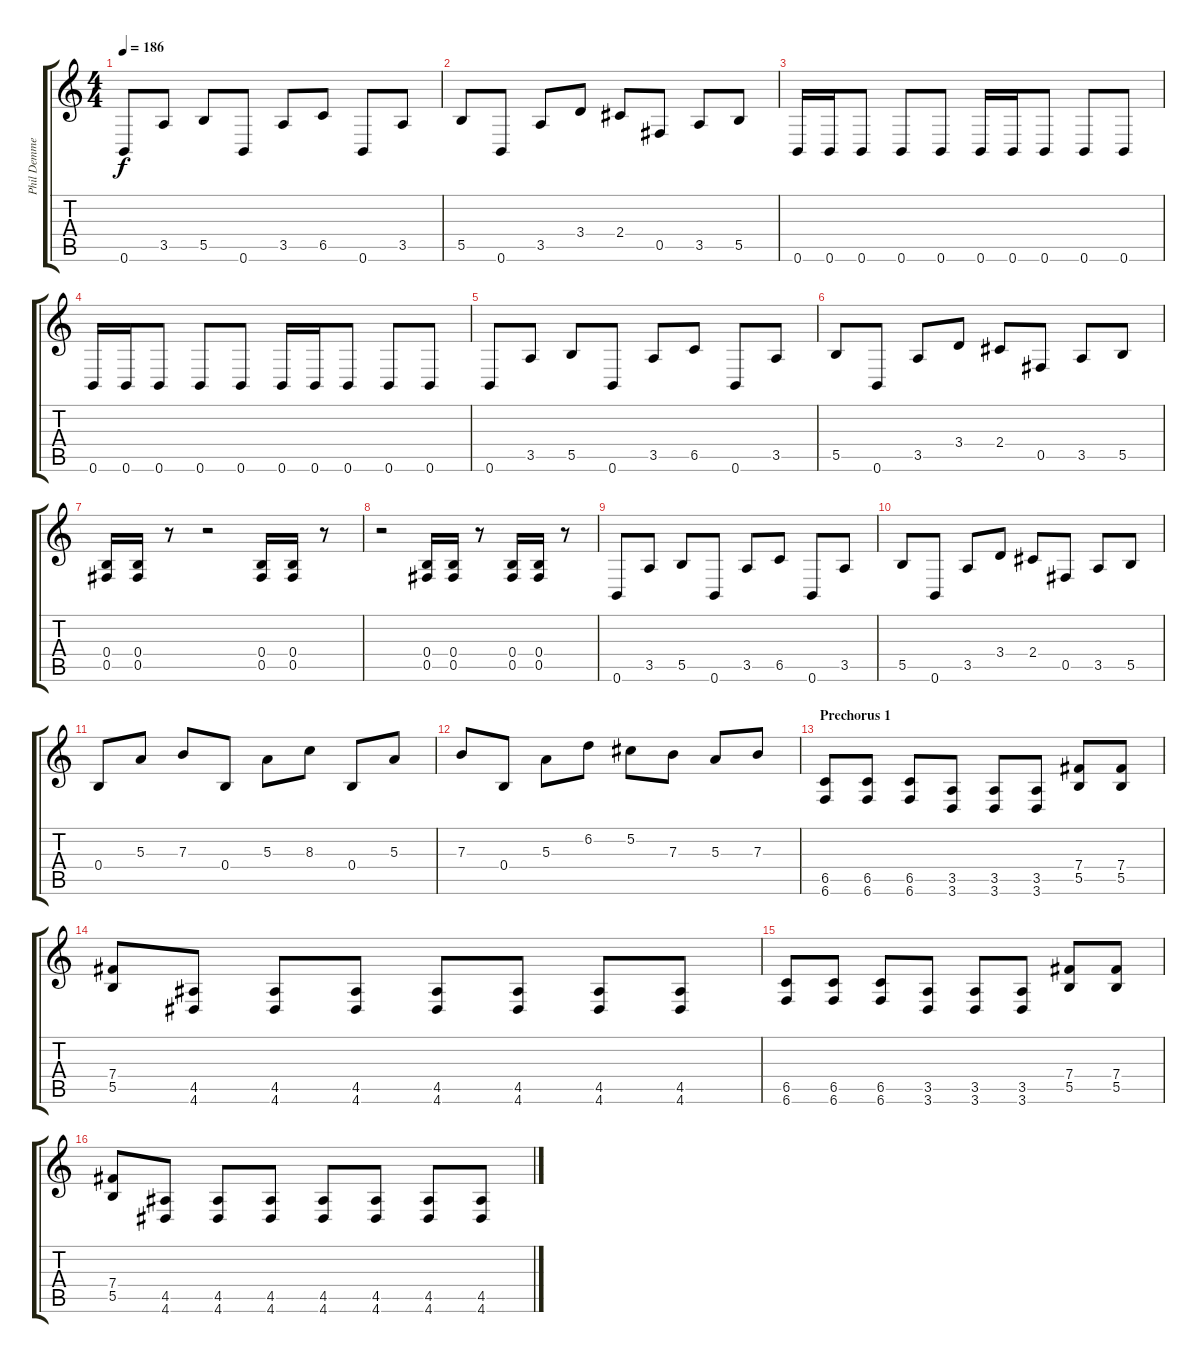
\track ("Phil Demmel" "Phil Demme") {instrument distortionguitar}
\staff {score tabs}
\tuning (Db4 Ab3 E3 B2 Gb2 B1) {hide}
\ts (4 4)
\tempo 186
\clef g2
\ks c
0.6.8{dy f} 3.5.8 5.5.8 0.6.8 3.5.8 6.5.8 0.6.8 3.5.8 |
5.5.8 0.6.8 3.5.8 3.4.8 2.4.8 0.5.8 3.5.8 5.5.8 |
0.6.16 0.6.16 0.6.8 0.6.8 0.6.8 0.6.16 0.6.16 0.6.8 0.6.8 0.6.8 |
0.6.16 0.6.16 0.6.8 0.6.8 0.6.8 0.6.16 0.6.16 0.6.8 0.6.8 0.6.8 |
0.6.8 3.5.8 5.5.8 0.6.8 3.5.8 6.5.8 0.6.8 3.5.8 |
5.5.8 0.6.8 3.5.8 3.4.8 2.4.8 0.5.8 3.5.8 5.5.8 |
(0.4 0.5).16 (0.4 0.5).16 r.8 r.2 (0.4 0.5).16 (0.4 0.5).16 r.8 |
r.2 (0.4 0.5).16 (0.4 0.5).16 r.8 (0.4 0.5).16 (0.4 0.5).16 r.8 |
0.6.8 3.5.8 5.5.8 0.6.8 3.5.8 6.5.8 0.6.8 3.5.8 |
5.5.8 0.6.8 3.5.8 3.4.8 2.4.8 0.5.8 3.5.8 5.5.8 |
0.4.8 5.3.8 7.3.8 0.4.8 5.3.8 8.3.8 0.4.8 5.3.8 |
7.3.8 0.4.8 5.3.8 6.2.8 5.2.8 7.3.8 5.3.8 7.3.8 |
\section ("" "Prechorus 1")
(6.5 6.6).8 (6.5 6.6).8 (6.5 6.6).8 (3.5 3.6).8 (3.5 3.6).8 (3.5 3.6).8 (7.4 5.5).8 (7.4 5.5).8 |
(7.4 5.5).8 (4.5 4.6).8 (4.5 4.6).8 (4.5 4.6).8 (4.5 4.6).8 (4.5 4.6).8 (4.5 4.6).8 (4.5 4.6).8 |
(6.5 6.6).8 (6.5 6.6).8 (6.5 6.6).8 (3.5 3.6).8 (3.5 3.6).8 (3.5 3.6).8 (7.4 5.5).8 (7.4 5.5).8 |
(7.4 5.5).8 (4.5 4.6).8 (4.5 4.6).8 (4.5 4.6).8 (4.5 4.6).8 (4.5 4.6).8 (4.5 4.6).8 (4.5 4.6).8
